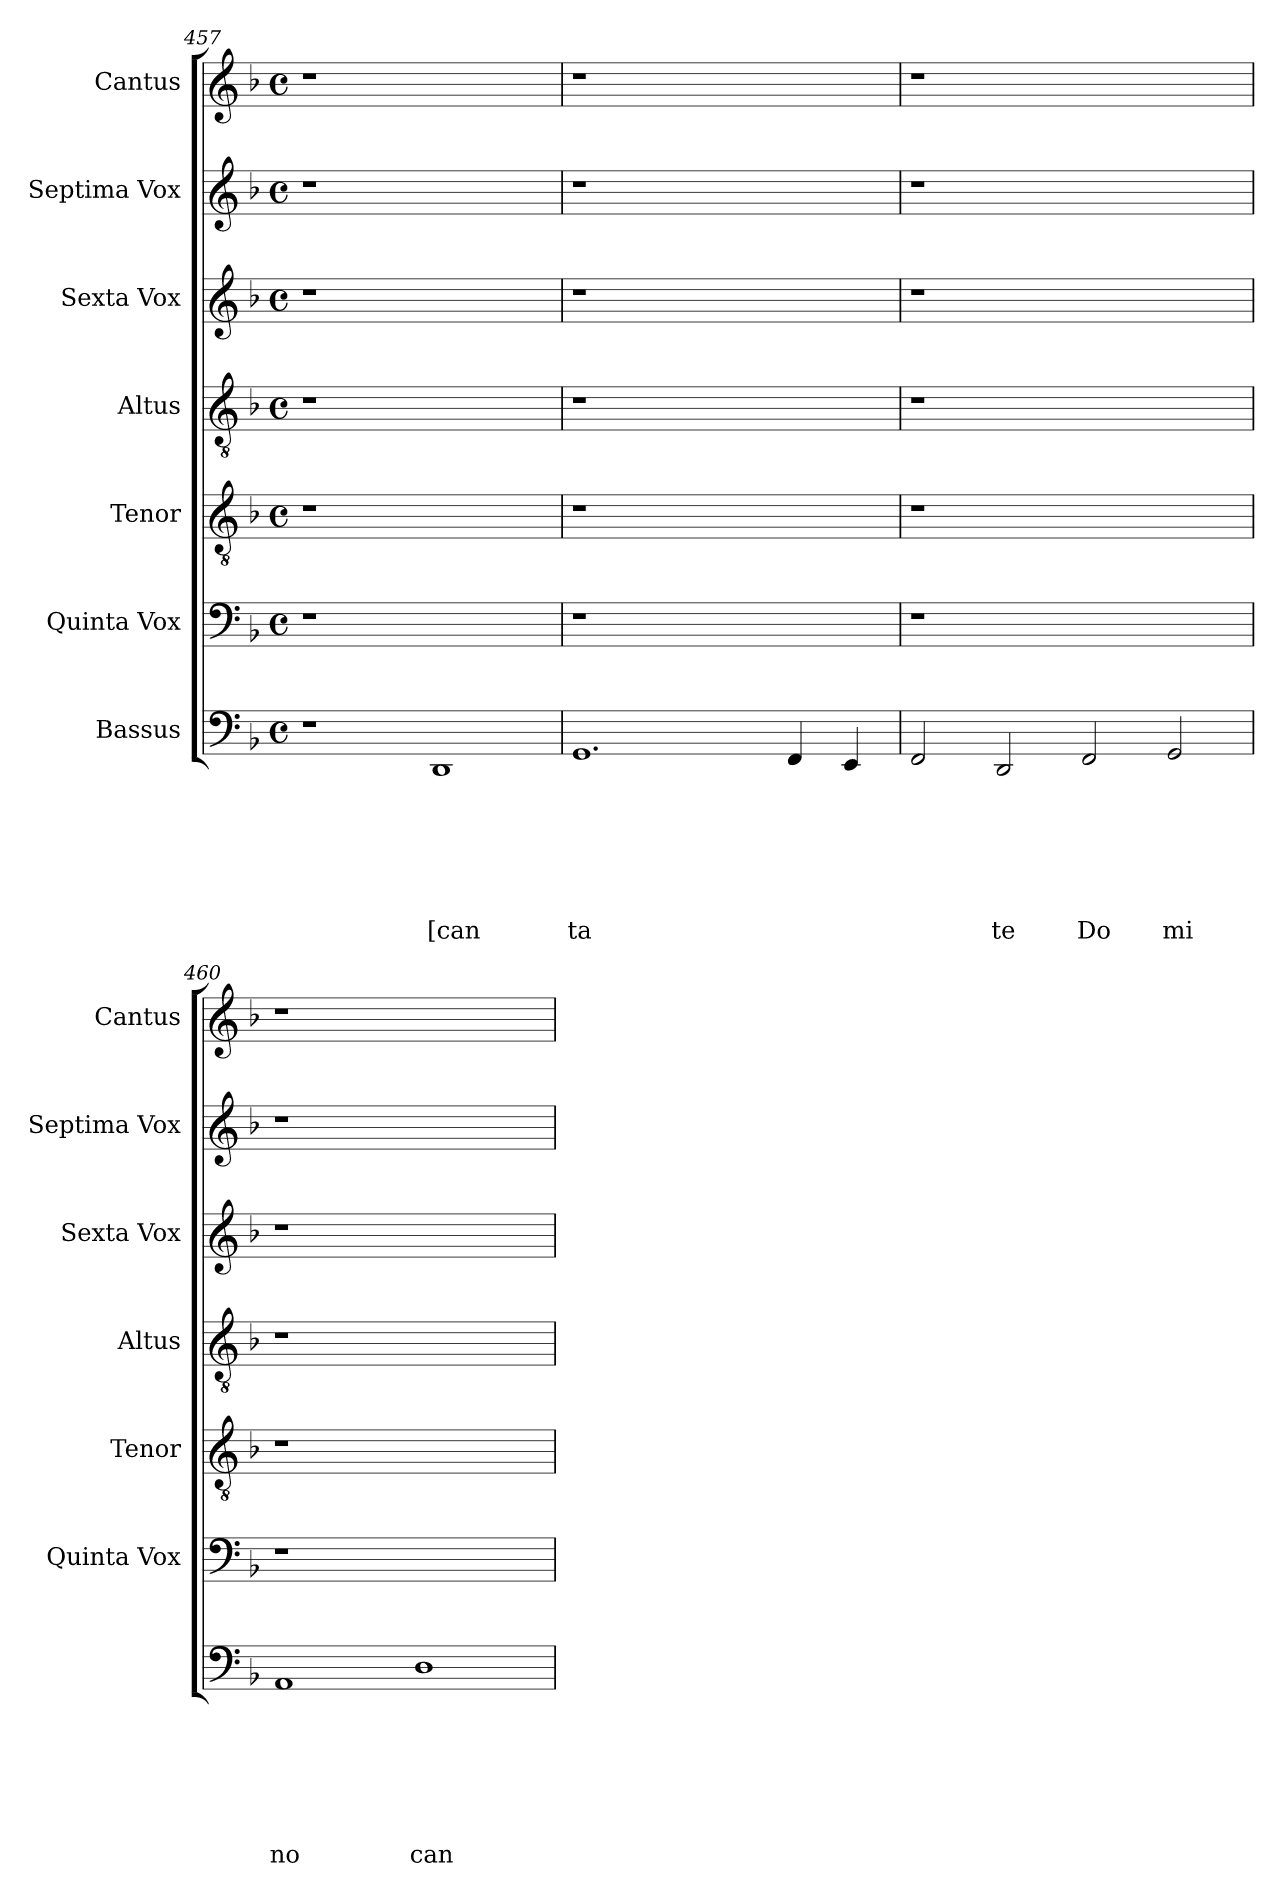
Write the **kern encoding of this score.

**kern	**text	**text	**text	**text	**text	**text	**text	**kern	**kern	**kern	**kern	**kern	**kern
*part7	*part7	*part7	*part7	*part7	*part7	*part7	*part7	*part6	*part5	*part4	*part3	*part2	*part1
*staff7	*staff7	*staff7	*staff7	*staff7	*staff7	*staff7	*staff7	*staff6	*staff5	*staff4	*staff3	*staff2	*staff1
*I"Bassus	*	*	*	*	*	*	*	*I"Quinta Vox	*I"Tenor	*I"Altus	*I"Sexta Vox	*I"Septima Vox	*I"Cantus
*	*	*	*	*	*	*	*	*I'Quinta Vox	*I'Tenor	*I'Altus	*I'Sexta Vox	*I'Septima Vox	*I'Cantus
*clefF4	*	*	*	*	*	*	*	*clefF4	*clefGv2	*clefGv2	*clefG2	*clefG2	*clefG2
*k[b-]	*	*	*	*	*	*	*	*k[b-]	*k[b-]	*k[b-]	*k[b-]	*k[b-]	*k[b-]
*F:	*	*	*	*	*	*	*	*F:	*F:	*F:	*F:	*F:	*F:
*M4/4	*	*	*	*	*	*	*	*M4/4	*M4/4	*M4/4	*M4/4	*M4/4	*M4/4
*met(c)	*	*	*	*	*	*	*	*met(c)	*met(c)	*met(c)	*met(c)	*met(c)	*met(c)
=457	=457	=457	=457	=457	=457	=457	=457	=457	=457	=457	=457	=457	=457
1r	.	.	.	.	.	.	.	1r	1r	1r	1r	1r	1r
!	!	!	!	!	!	!	!LO:LY:b	!	!	!	!	!	!
1DD	.	.	.	.	.	.	[can	1ryy	1ryy	1ryy	1ryy	1ryy	1ryy
=458	=458	=458	=458	=458	=458	=458	=458	=458	=458	=458	=458	=458	=458
!	!	!	!	!	!	!	!LO:LY:b	!	!	!	!	!	!
1.GG	.	.	.	.	.	.	ta	1r	1r	1r	1r	1r	1r
.	.	.	.	.	.	.	.	1ryy	1ryy	1ryy	1ryy	1ryy	1ryy
4FF/	.	.	.	.	.	.	.	.	.	.	.	.	.
4EE/	.	.	.	.	.	.	.	.	.	.	.	.	.
!!LO:LB:g=z
=459	=459	=459	=459	=459	=459	=459	=459	=459	=459	=459	=459	=459	=459
2FF/	.	.	.	.	.	.	.	1r	1r	1r	1r	1r	1r
!	!	!	!	!	!	!	!LO:LY:b	!	!	!	!	!	!
2DD/	.	.	.	.	.	.	te	.	.	.	.	.	.
!	!	!	!	!	!	!	!LO:LY:b	!	!	!	!	!	!
2FF/	.	.	.	.	.	.	Do	1ryy	1ryy	1ryy	1ryy	1ryy	1ryy
!	!	!	!	!	!	!	!LO:LY:b	!	!	!	!	!	!
2GG/	.	.	.	.	.	.	mi	.	.	.	.	.	.
=460	=460	=460	=460	=460	=460	=460	=460	=460	=460	=460	=460	=460	=460
!	!	!	!	!	!	!	!LO:LY:b	!	!	!	!	!	!
1AA	.	.	.	.	.	.	no	1r	1r	1r	1r	1r	1r
!	!	!	!	!	!	!	!LO:LY:b	!	!	!	!	!	!
1D	.	.	.	.	.	.	can	1ryy	1ryy	1ryy	1ryy	1ryy	1ryy
=	=	=	=	=	=	=	=	=	=	=	=	=	=
*-	*-	*-	*-	*-	*-	*-	*-	*-	*-	*-	*-	*-	*-
